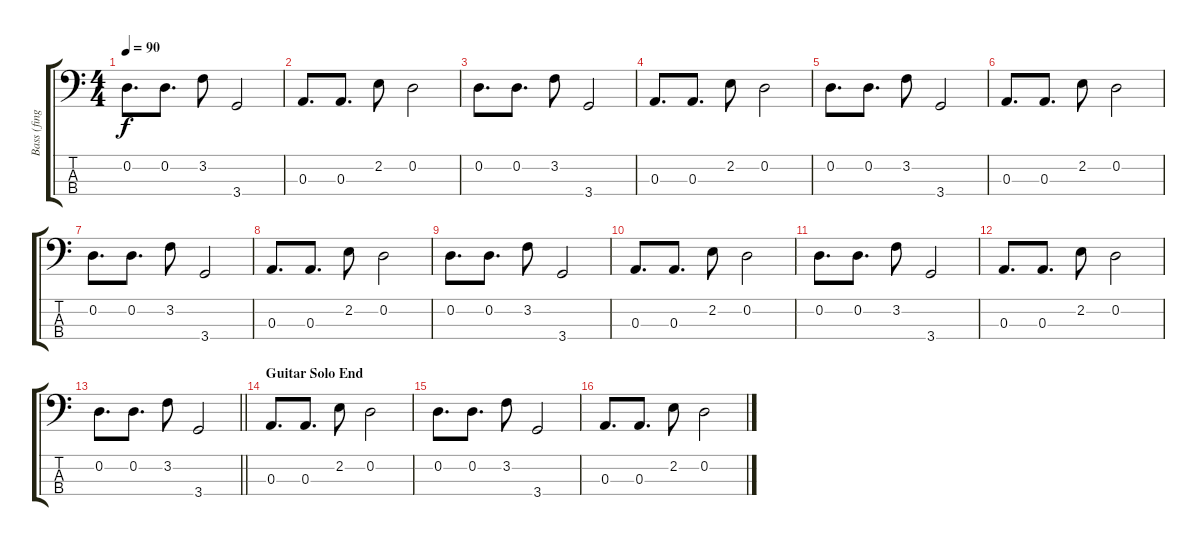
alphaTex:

\track ("Bass (finger)" "Bass (fing") {instrument electricbassfinger}
\staff {score tabs}
\tuning (G2 D2 A1 E1) {hide}
\ts (4 4)
\tempo 90
\clef f4
\ks c
0.2.8{d dy f} 0.2.8{d} 3.2.8 3.4.2 |
0.3.8{d} 0.3.8{d} 2.2.8 0.2.2 |
0.2.8{d} 0.2.8{d} 3.2.8 3.4.2 |
0.3.8{d} 0.3.8{d} 2.2.8 0.2.2 |
0.2.8{d} 0.2.8{d} 3.2.8 3.4.2 |
0.3.8{d} 0.3.8{d} 2.2.8 0.2.2 |
0.2.8{d} 0.2.8{d} 3.2.8 3.4.2 |
0.3.8{d} 0.3.8{d} 2.2.8 0.2.2 |
0.2.8{d} 0.2.8{d} 3.2.8 3.4.2 |
0.3.8{d} 0.3.8{d} 2.2.8 0.2.2 |
0.2.8{d} 0.2.8{d} 3.2.8 3.4.2 |
0.3.8{d} 0.3.8{d} 2.2.8 0.2.2 |
\barLineRight lightlight
0.2.8{d} 0.2.8{d} 3.2.8 3.4.2 |
\section ("" "Guitar Solo End")
0.3.8{d} 0.3.8{d} 2.2.8 0.2.2 |
0.2.8{d} 0.2.8{d} 3.2.8 3.4.2 |
0.3.8{d} 0.3.8{d} 2.2.8 0.2.2
